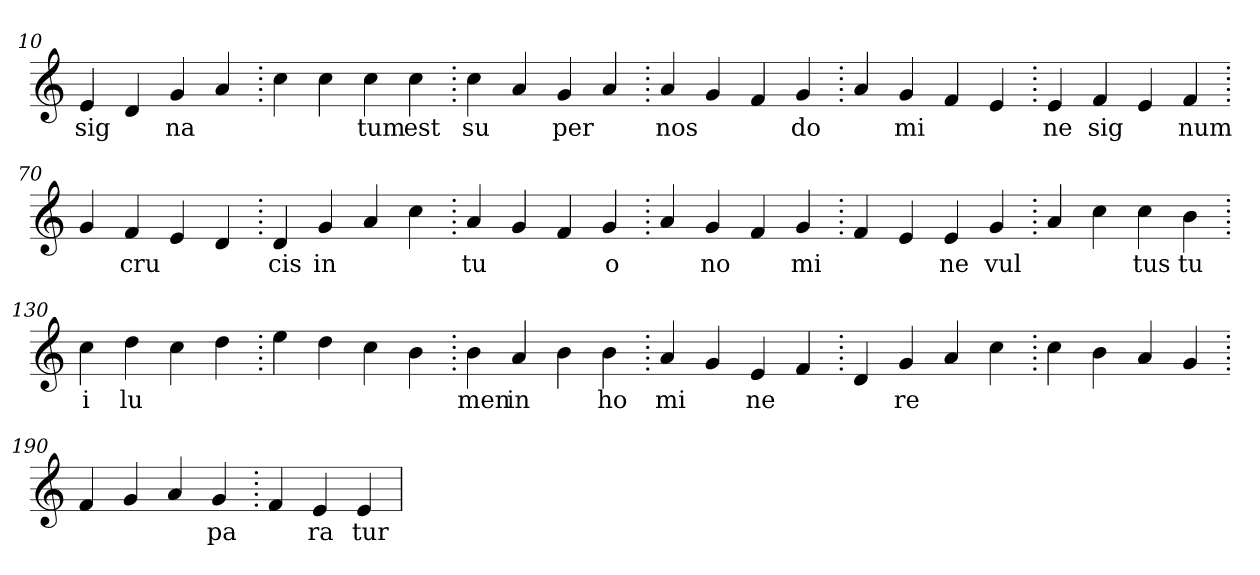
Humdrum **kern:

**kern	**text
*part1	*part1
*staff1	*staff1
*clefG2	*
=10.	=10.
4e	sig
4d	.
4g	na
4a	.
=20.	=20.
4cc	.
4cc	.
4cc	tum
4cc	est
=30.	=30.
4cc	su
4a	.
4g	per
4a	.
=40.	=40.
4a	nos
4g	.
4f	.
4g	do
=50.	=50.
4a	.
4g	mi
4f	.
4e	.
=60.	=60.
4e	ne
4f	sig
4e	.
4f	num
=70.	=70.
4g	.
4f	cru
4e	.
4d	.
=80.	=80.
4d	cis
4g	in
4a	.
4cc	.
=90.	=90.
4a	tu
4g	.
4f	.
4g	o
=100.	=100.
4a	.
4g	no
4f	.
4g	mi
=110.	=110.
4f	.
4e	.
4e	ne
4g	vul
=120.	=120.
4a	.
4cc	.
4cc	tus
4b	tu
=130.	=130.
4cc	i
4dd	lu
4cc	.
4dd	.
=140.	=140.
4ee	.
4dd	.
4cc	.
4b	.
=150.	=150.
4b	men
4a	in
4b	.
4b	ho
=160.	=160.
4a	mi
4g	.
4e	ne
4f	.
=170.	=170.
4d	.
4g	re
4a	.
4cc	.
=180.	=180.
4cc	.
4b	.
4a	.
4g	.
=190.	=190.
4f	.
4g	.
4a	.
4g	pa
=200.	=200.
4f	.
4e	ra
4e	tur
=	=
*-	*-
